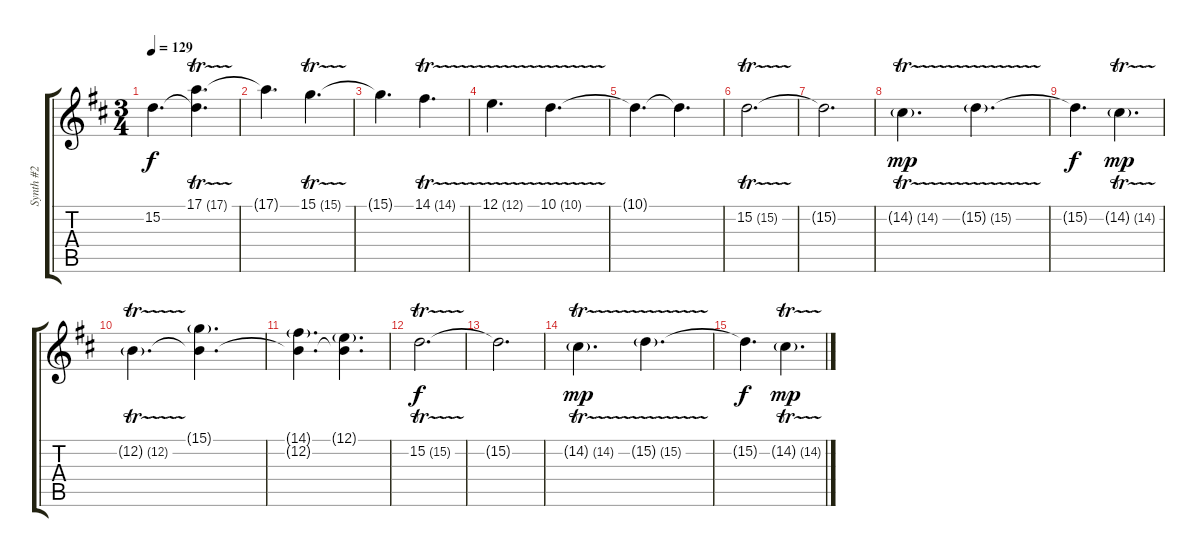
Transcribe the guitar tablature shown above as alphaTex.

\track ("Synth #2" "Synth #2") {instrument lead1square}
\staff {score tabs}
\tuning (E4 B3 G3 D3 A2 E2) {hide}
\ts (3 4)
\tempo 129
\clef g2
\ks bminor
15.2{t}.4{d dy f} (17.1{tr (17 64)} 15.2{t}).4{d} |
17.1{t}.4{d} 15.1{tr (15 64)}.4{d} |
15.1{t}.4{d} 14.1{tr (14 64)}.4{d} |
12.1{tr (12 64)}.4{d} 10.1{tr (10 64)}.4{d} |
10.1{t}.4{d volume 5} 10.1{t}.4{d} |
15.2{tr (15 64)}.2{d volume 13} |
15.2{t}.2{d} |
14.2{tr (14 64) g}.4{d dy mp} 15.2{tr (15 64) g}.4{d} |
15.2{t}.4{d dy f} 14.2{tr (14 64) g}.4{d dy mp} |
12.2{tr (12 64) g}.4{d} (15.1{g} 12.2{t}).4{d} |
(14.1{g} 12.2{t}).4{d} (12.1{g} 12.2{t}).4{d} |
15.2{tr (15 64)}.2{d dy f volume 13} |
15.2{t}.2{d} |
14.2{tr (14 64) g}.4{d dy mp} 15.2{tr (15 64) g}.4{d} |
15.2{t}.4{d dy f} 14.2{tr (14 64) g}.4{d dy mp}
